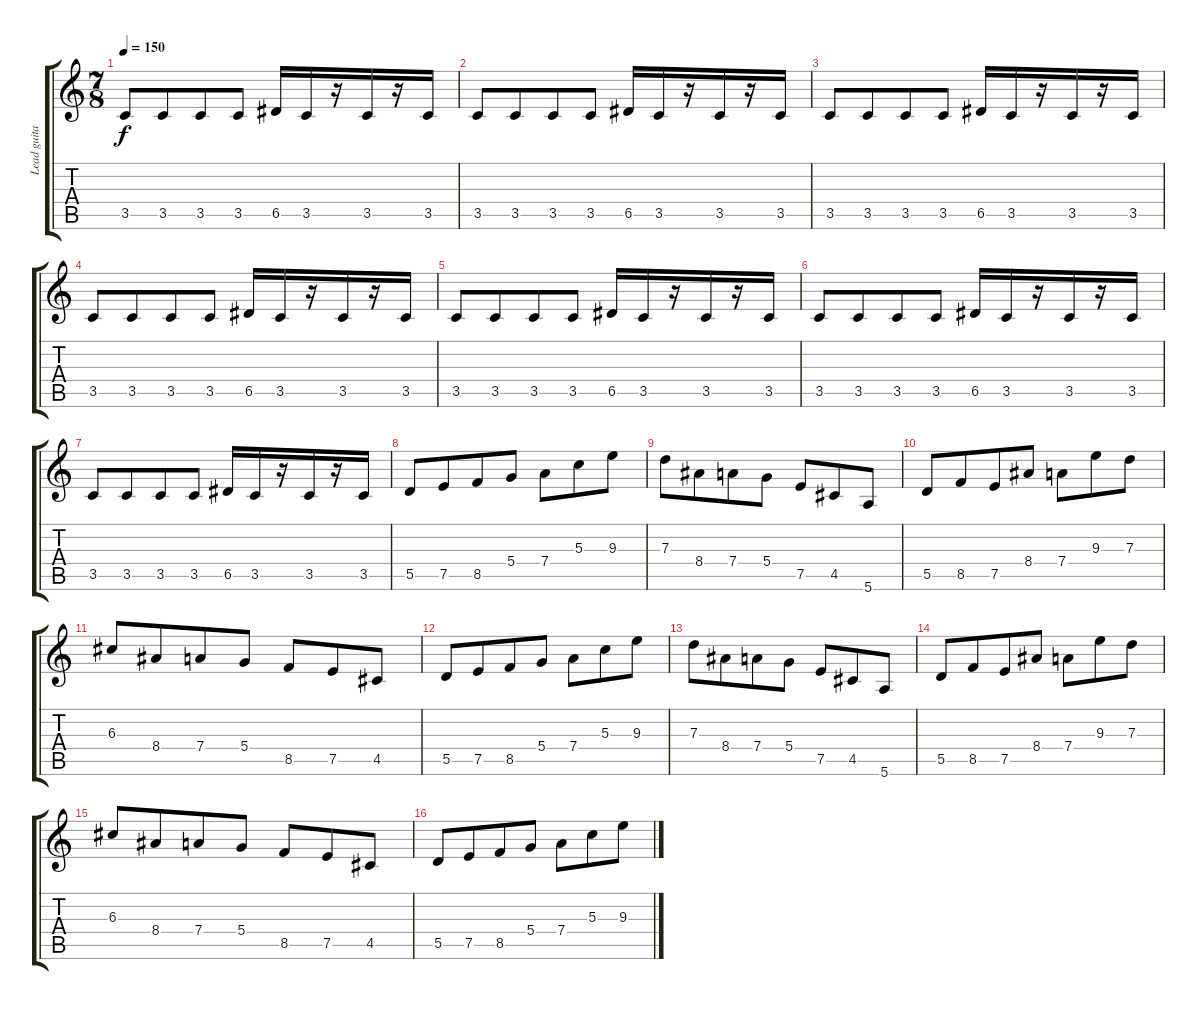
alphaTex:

\track ("Lead guitar" "Lead guita") {instrument distortionguitar}
\staff {score tabs}
\tuning (E4 B3 G3 D3 A2 E2) {hide}
\ts (7 8)
\tempo 150
\clef g2
\ks c
3.5.8{dy f} 3.5.8 3.5.8 3.5.8 6.5.16 3.5.16 r.16 3.5.16 r.16 3.5.16 |
3.5.8 3.5.8 3.5.8 3.5.8 6.5.16 3.5.16 r.16 3.5.16 r.16 3.5.16 |
3.5.8 3.5.8 3.5.8 3.5.8 6.5.16 3.5.16 r.16 3.5.16 r.16 3.5.16 |
3.5.8 3.5.8 3.5.8 3.5.8 6.5.16 3.5.16 r.16 3.5.16 r.16 3.5.16 |
3.5.8 3.5.8 3.5.8 3.5.8 6.5.16 3.5.16 r.16 3.5.16 r.16 3.5.16 |
3.5.8 3.5.8 3.5.8 3.5.8 6.5.16 3.5.16 r.16 3.5.16 r.16 3.5.16 |
3.5.8 3.5.8 3.5.8 3.5.8 6.5.16 3.5.16 r.16 3.5.16 r.16 3.5.16 |
5.5.8 7.5.8 8.5.8 5.4.8 7.4.8 5.3.8 9.3.8 |
7.3.8 8.4.8 7.4.8 5.4.8 7.5.8 4.5.8 5.6.8 |
5.5.8 8.5.8 7.5.8 8.4.8 7.4.8 9.3.8 7.3.8 |
6.3.8 8.4.8 7.4.8 5.4.8 8.5.8 7.5.8 4.5.8 |
5.5.8 7.5.8 8.5.8 5.4.8 7.4.8 5.3.8 9.3.8 |
7.3.8 8.4.8 7.4.8 5.4.8 7.5.8 4.5.8 5.6.8 |
5.5.8 8.5.8 7.5.8 8.4.8 7.4.8 9.3.8 7.3.8 |
6.3.8 8.4.8 7.4.8 5.4.8 8.5.8 7.5.8 4.5.8 |
5.5.8 7.5.8 8.5.8 5.4.8 7.4.8 5.3.8 9.3.8
